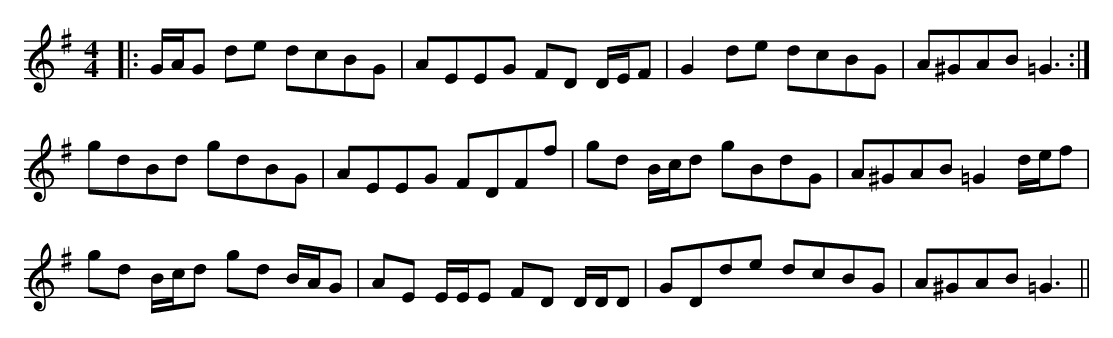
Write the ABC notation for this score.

X:1
M:4/4
K:G
|:G/A/G de dcBG|AEEG FD D/E/F|G2 de dcBG|A^GAB =G3:|
gdBd gdBG|AEEG FDFf|gd B/c/d gBdG|A^GAB =G2 d/e/f|
gd B/c/d gd B/A/G|AE E/E/E FD D/D/D|GDde dcBG|A^GAB =G3||
